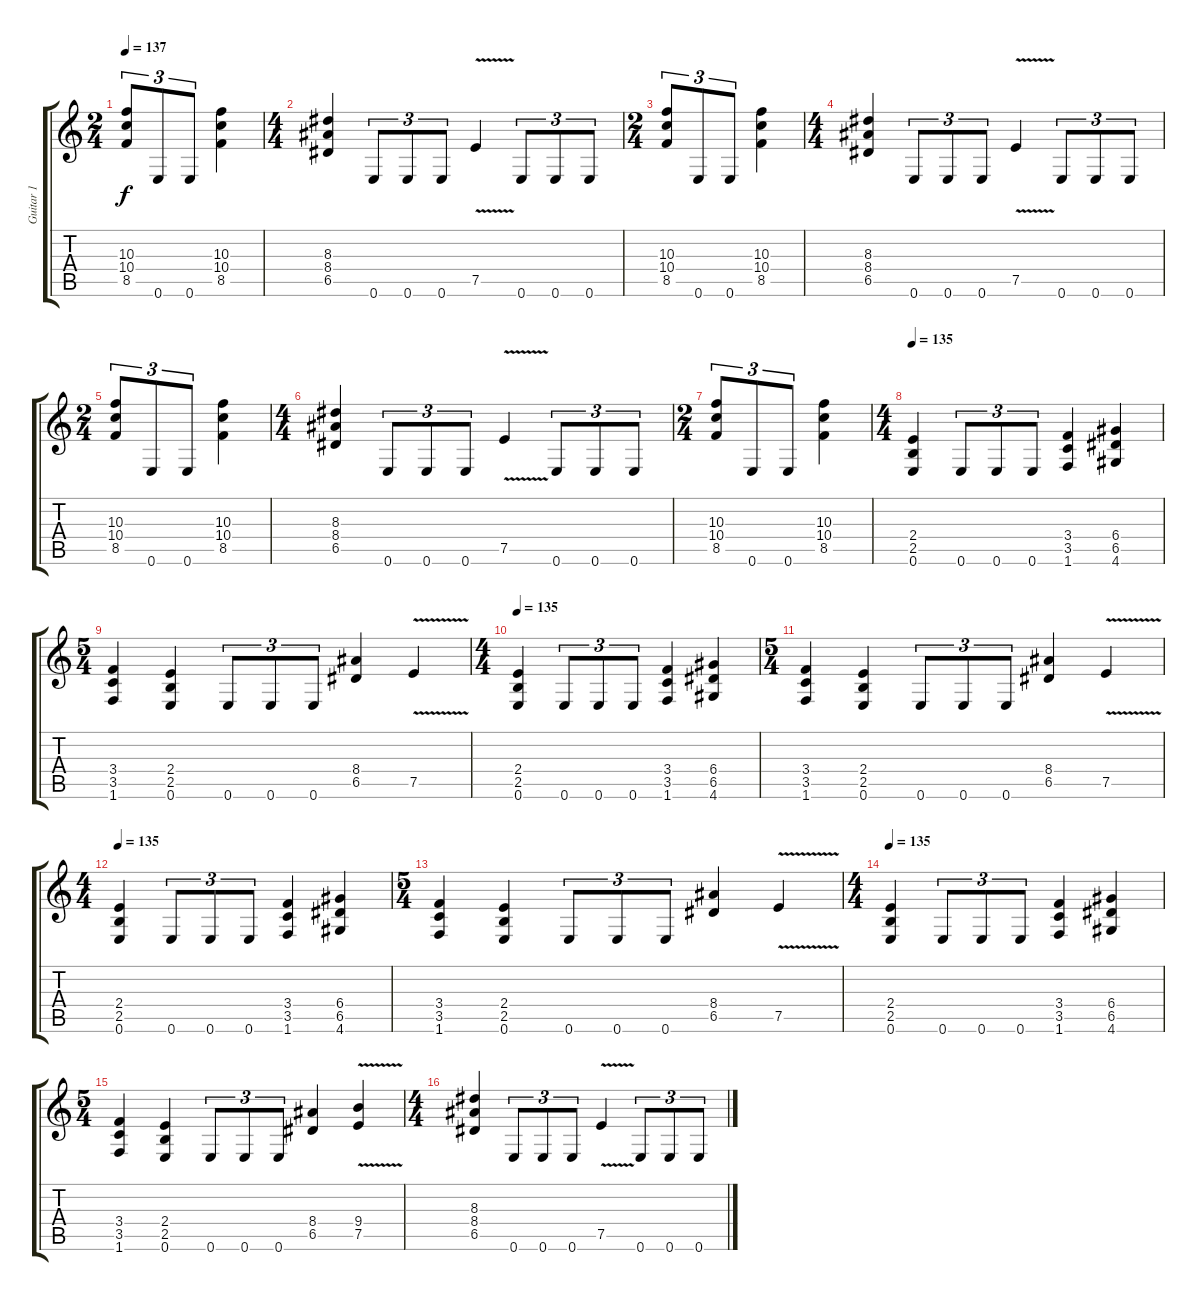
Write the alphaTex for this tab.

\track ("Guitar 1" "Guitar 1") {instrument distortionguitar}
\staff {score tabs}
\tuning (E4 B3 G3 D3 A2 E2) {hide}
\ts (2 4)
\tempo 137
\clef g2
\ks c
(10.3 10.4 8.5).8{tu (3 2) dy f} 0.6.8{tu (3 2)} 0.6.8{tu (3 2)} (10.3 10.4 8.5).4 |
\ts (4 4)
(8.3 8.4 6.5).4 0.6.8{tu (3 2)} 0.6.8{tu (3 2)} 0.6.8{tu (3 2)} 7.5{v}.4 0.6.8{tu (3 2)} 0.6.8{tu (3 2)} 0.6.8{tu (3 2)} |
\ts (2 4)
(10.3 10.4 8.5).8{tu (3 2)} 0.6.8{tu (3 2)} 0.6.8{tu (3 2)} (10.3 10.4 8.5).4 |
\ts (4 4)
(8.3 8.4 6.5).4 0.6.8{tu (3 2)} 0.6.8{tu (3 2)} 0.6.8{tu (3 2)} 7.5{v}.4 0.6.8{tu (3 2)} 0.6.8{tu (3 2)} 0.6.8{tu (3 2)} |
\ts (2 4)
(10.3 10.4 8.5).8{tu (3 2)} 0.6.8{tu (3 2)} 0.6.8{tu (3 2)} (10.3 10.4 8.5).4 |
\ts (4 4)
(8.3 8.4 6.5).4 0.6.8{tu (3 2)} 0.6.8{tu (3 2)} 0.6.8{tu (3 2)} 7.5{v}.4 0.6.8{tu (3 2)} 0.6.8{tu (3 2)} 0.6.8{tu (3 2)} |
\ts (2 4)
(10.3 10.4 8.5).8{tu (3 2)} 0.6.8{tu (3 2)} 0.6.8{tu (3 2)} (10.3 10.4 8.5).4 |
\ts (4 4)
\tempo 135
(2.4 2.5 0.6).4 0.6.8{tu (3 2)} 0.6.8{tu (3 2)} 0.6.8{tu (3 2)} (3.4 3.5 1.6).4 (6.4 6.5 4.6).4 |
\ts (5 4)
(3.4 3.5 1.6).4 (2.4 2.5 0.6).4 0.6.8{tu (3 2)} 0.6.8{tu (3 2)} 0.6.8{tu (3 2)} (8.4 6.5).4 7.5{v}.4 |
\ts (4 4)
\tempo 135
(2.4 2.5 0.6).4 0.6.8{tu (3 2)} 0.6.8{tu (3 2)} 0.6.8{tu (3 2)} (3.4 3.5 1.6).4 (6.4 6.5 4.6).4 |
\ts (5 4)
(3.4 3.5 1.6).4 (2.4 2.5 0.6).4 0.6.8{tu (3 2)} 0.6.8{tu (3 2)} 0.6.8{tu (3 2)} (8.4 6.5).4 7.5{v}.4 |
\ts (4 4)
\tempo 135
(2.4 2.5 0.6).4 0.6.8{tu (3 2)} 0.6.8{tu (3 2)} 0.6.8{tu (3 2)} (3.4 3.5 1.6).4 (6.4 6.5 4.6).4 |
\ts (5 4)
(3.4 3.5 1.6).4 (2.4 2.5 0.6).4 0.6.8{tu (3 2)} 0.6.8{tu (3 2)} 0.6.8{tu (3 2)} (8.4 6.5).4 7.5{v}.4 |
\ts (4 4)
\tempo 135
(2.4 2.5 0.6).4 0.6.8{tu (3 2)} 0.6.8{tu (3 2)} 0.6.8{tu (3 2)} (3.4 3.5 1.6).4 (6.4 6.5 4.6).4 |
\ts (5 4)
(3.4 3.5 1.6).4 (2.4 2.5 0.6).4 0.6.8{tu (3 2)} 0.6.8{tu (3 2)} 0.6.8{tu (3 2)} (8.4 6.5).4 (9.4 7.5{v}).4 |
\ts (4 4)
(8.3 8.4 6.5).4 0.6.8{tu (3 2)} 0.6.8{tu (3 2)} 0.6.8{tu (3 2)} 7.5{v}.4 0.6.8{tu (3 2)} 0.6.8{tu (3 2)} 0.6.8{tu (3 2)}
